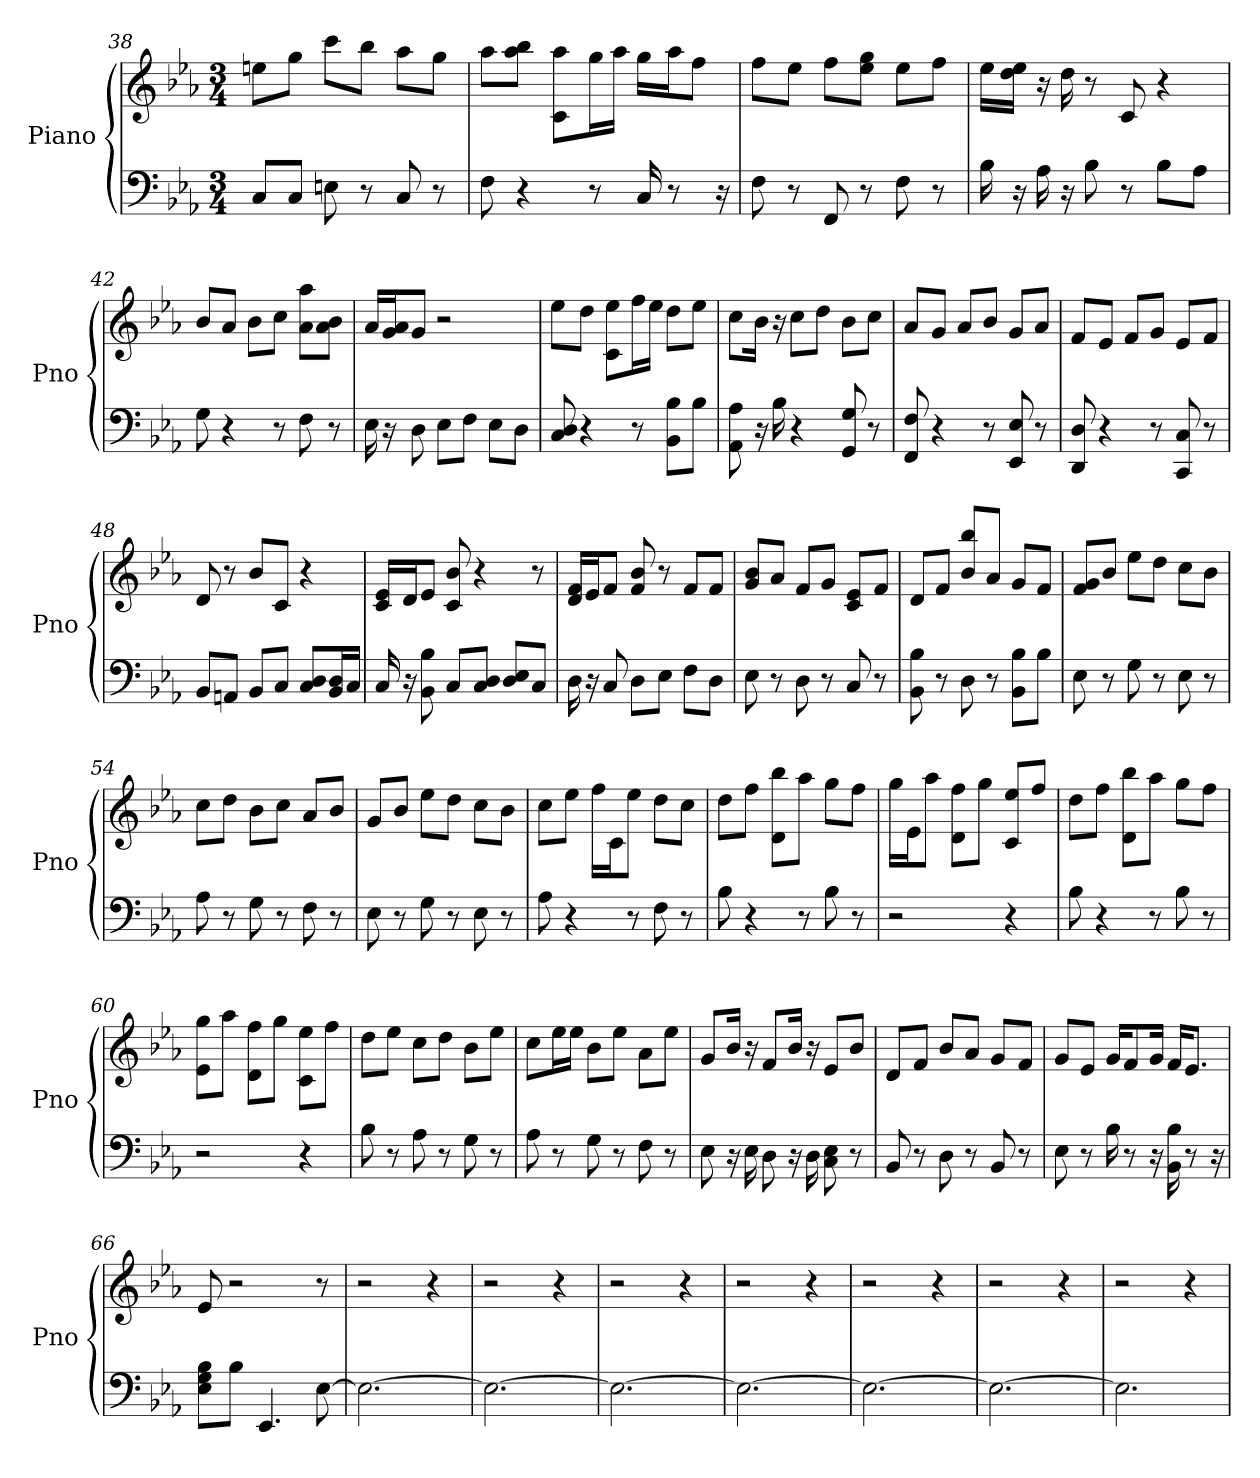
**kern	**kern
*part1	*part1
*staff2	*staff1
*I"Piano	*
*I'Pno	*
*clefF4	*clefG2
*k[b-e-a-]	*k[b-e-a-]
*E-:	*E-:
*M3/4	*M3/4
=38	=38
8C/L	8ee\L
8C/J	8gg\J
8E	8ccc\L
8r	8bb-\J
8C	8aa-\L
8r	8gg\J
=39	=39
8F	8aa-\L
4r	8bb-\ 8aa-\J
.	8aa-\ 8c\L
8r	16gg\L
.	16aa-\JJ
16C	16gg\LL
8r	16aa-\J
.	8ff\J
16r	.
=40	=40
8F	8ff\L
8r	8ee-\J
8FF	8ff\L
8r	8gg\ 8ee-\J
8F	8ee-\L
8r	8ff\J
=41	=41
16B-	16ee-\LL
16r	16dd\ 16ee-\JJ
16A-	16r
16r	16dd
8B-	8r
8r	8c
8B-\L	4r
8A-\J	.
=42	=42
8G	8b-/L
4r	8a-/J
.	8b-\L
8r	8cc\J
8F	8aa-\ 8a-\L
8r	8b-\ 8a-\J
=43	=43
16E-	16a-/LL
16r	16g/ 16a-/J
8D	8g/J
8E-\L	2r
8F\J	.
8E-\L	.
8D\J	.
=44	=44
8C 8D	8ee-\L
4r	8dd\J
.	8ee-\ 8c\L
8r	16ff\L
.	16ee-\JJ
8BB-\ 8B-\L	8dd\L
8B-\J	8ee-\J
=45	=45
8A- 8AA-	8cc\L
16r	16b-\Jk
16B-	16r
4r	8cc\L
.	8dd\J
8GG 8G	8b-\L
8r	8cc\J
=46	=46
8FF 8F	8a-/L
4r	8g/J
.	8a-/L
8r	8b-/J
8EE- 8E-	8g/L
8r	8a-/J
=47	=47
8DD 8D	8f/L
4r	8e-/J
.	8f/L
8r	8g/J
8CC 8C	8e-/L
8r	8f/J
=48	=48
8BB-/L	8d
8AA/J	8r
8BB-/L	8b-/L
8C/J	8c/J
8D/ 8C/L	4r
16D/ 16BB-/L	.
16C/JJ	.
=49	=49
16C	16e-/ 16c/LL
16r	16d/J
8B- 8BB-	8e-/J
8C/L	8c 8b-
8D/ 8C/J	4r
8D/ 8E-/L	.
8C/J	8r
=50	=50
16D	16f/ 16d/LL
16r	16e-/J
8C	8f/J
8D\L	8f 8b-
8E-\J	8r
8F\L	8f/L
8D\J	8f/J
=51	=51
8E-	8g/ 8b-/L
8r	8a-/J
8D	8f/L
8r	8g/J
8C	8e-/ 8c/L
8r	8f/J
=52	=52
8BB- 8B-	8d/L
8r	8f/J
8D	8b-/ 8bb-/L
8r	8a-/J
8BB-\ 8B-\L	8g/L
8B-\J	8f/J
=53	=53
8E-	8f/ 8g/L
8r	8b-/J
8G	8ee-\L
8r	8dd\J
8E-	8cc\L
8r	8b-\J
=54	=54
8A-	8cc\L
8r	8dd\J
8G	8b-\L
8r	8cc\J
8F	8a-/L
8r	8b-/J
=55	=55
8E-	8g/L
8r	8b-/J
8G	8ee-\L
8r	8dd\J
8E-	8cc\L
8r	8b-\J
=56	=56
8A-	8cc\L
4r	8ee-\J
.	16ff\LL
.	16c\J
8r	8ee-\J
8F	8dd\L
8r	8cc\J
=57	=57
8B-	8dd\L
4r	8ff\J
.	8d\ 8bb-\L
8r	8aa-\J
8B-	8gg\L
8r	8ff\J
=58	=58
2r	16gg\LL
.	16e-\J
.	8aa-\J
.	8d\ 8ff\L
.	8gg\J
4r	8c/ 8ee-/L
.	8ff/J
=59	=59
8B-	8dd\L
4r	8ff\J
.	8d\ 8bb-\L
8r	8aa-\J
8B-	8gg\L
8r	8ff\J
=60	=60
2r	8gg\ 8e-\L
.	8aa-\J
.	8ff\ 8d\L
.	8gg\J
4r	8ee-\ 8c\L
.	8ff\J
=61	=61
8B-	8dd\L
8r	8ee-\J
8A-	8cc\L
8r	8dd\J
8G	8b-\L
8r	8ee-\J
=62	=62
8A-	8cc\L
8r	16ee-\L
.	16ee-\JJ
8G	8b-\L
8r	8ee-\J
8F	8a-\L
8r	8ee-\J
=63	=63
8E-	8g/L
16r	16b-/Jk
16E-	16r
8D	8f/L
16r	16b-/Jk
16D	16r
8C 8E-	8e-/L
8r	8b-/J
=64	=64
8BB-	8d/L
8r	8f/J
8D	8b-/L
8r	8a-/J
8BB-	8g/L
8r	8f/J
=65	=65
8E-	8g/L
8r	8e-/J
16B-	16g/KL
8r	8f/
16r	16g/Jk
16BB- 16B-	16f/KL
8r	8.e-/J
16r	.
=66	=66
8E-\ 8G\ 8B-\L	8e-
8B-\J	2r
4.EE-	.
[8E-	8r
=67	=67
2.E-_	2r
.	4r
=68	=68
2.E-_	2r
.	4r
=69	=69
2.E-_	2r
.	4r
=70	=70
2.E-_	2r
.	4r
=71	=71
2.E-_	2r
.	4r
=72	=72
2.E-_	2r
.	4r
=73	=73
2.E-]	2r
.	4r
=	=
*-	*-
